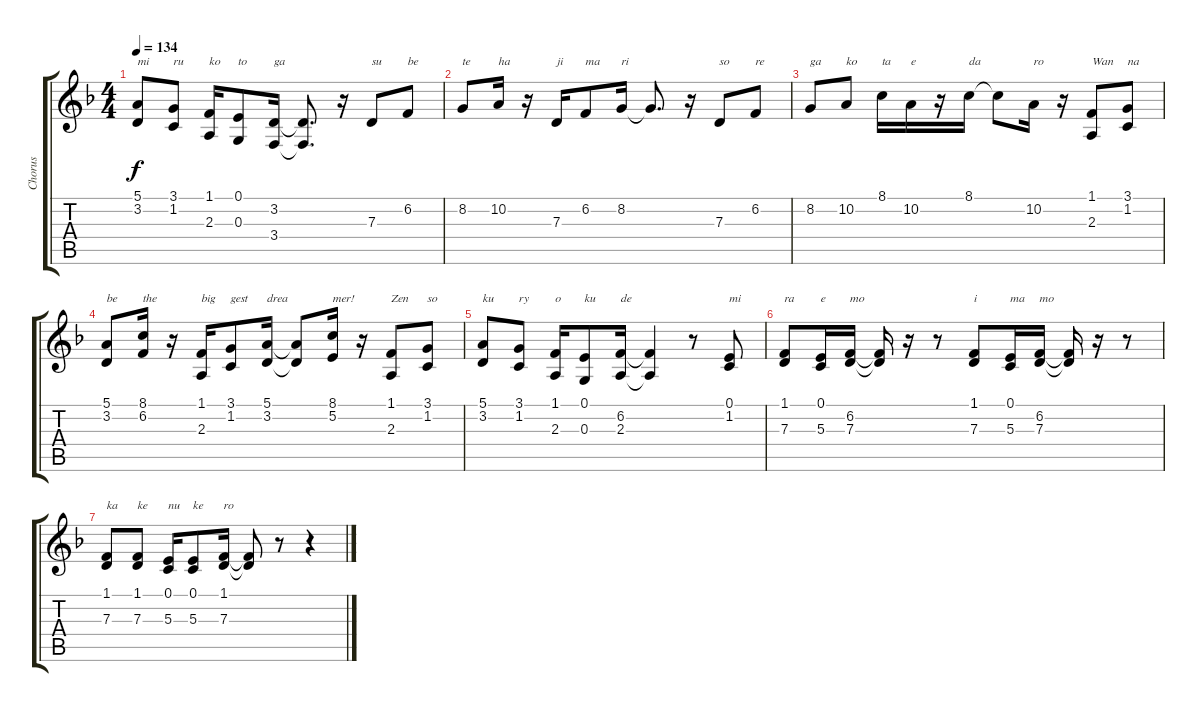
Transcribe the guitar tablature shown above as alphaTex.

\track ("Chorus" "Chorus") {instrument synthvoice}
\staff {score tabs}
\tuning (E4 B3 G3 D3 A2 E2) {hide}
\ts (4 4)
\tempo 134
\clef g2
\ks f
(5.1 3.2).8{txt "mi" dy f} (3.1 1.2).8{txt "ru"} (1.1 2.3).16{txt "ko"} (0.1 0.3).8{txt "to"} (3.2 3.4).16{txt "ga"} (3.2{t} 3.4{t}).8{d} r.16 7.3.8{txt "su"} 6.2.8{txt "be"} |
8.2.8{txt "te"} 10.2.16{txt "ha"} r.16 7.3.16{txt "ji"} 6.2.8{txt "ma"} 8.2.16{txt "ri"} 8.2{t}.8{d} r.16 7.3.8{txt "so"} 6.2.8{txt "re"} |
8.2.8{txt "ga"} 10.2.8{txt "ko"} 8.1.16{txt "ta"} 10.2.16{txt "e"} r.16 8.1.16{txt "da"} 8.1{t}.8 10.2.16{txt "ro"} r.16 (1.1 2.3).8{txt "Wan"} (3.1 1.2).8{txt "na"} |
(5.1 3.2).8{txt "be"} (8.1 6.2).16{txt "the"} r.16 (1.1 2.3).16{txt "big"} (3.1 1.2).8{txt "gest"} (5.1 3.2).16{txt "drea"} (5.1{t} 3.2{t}).8 (8.1 5.2).16{txt "mer!"} r.16 (1.1 2.3).8{txt "Zen"} (3.1 1.2).8{txt "so"} |
(5.1 3.2).8{txt "ku"} (3.1 1.2).8{txt "ry"} (1.1 2.3).16{txt "o"} (0.1 0.3).8{txt "ku"} (6.2 2.3).16{txt "de"} (6.2{t} 2.3{t}).4 r.8 (0.1 1.2).8{txt "mi"} |
(1.1 7.3).8{txt "ra"} (0.1 5.3).16{txt "e"} (6.2 7.3).16{txt "mo"} (6.2{t} 7.3{t}).16 r.16 r.8 (1.1 7.3).8{txt "i"} (0.1 5.3).16{txt "ma"} (6.2 7.3).16{txt "mo"} (6.2{t} 7.3{t}).16 r.16 r.8 |
(1.1 7.3).8{txt "ka"} (1.1 7.3).8{txt "ke"} (0.1 5.3).16{txt "nu"} (0.1 5.3).8{txt "ke"} (1.1 7.3).16{txt "ro"} (1.1{t} 7.3{t}).8 r.8 r.4
